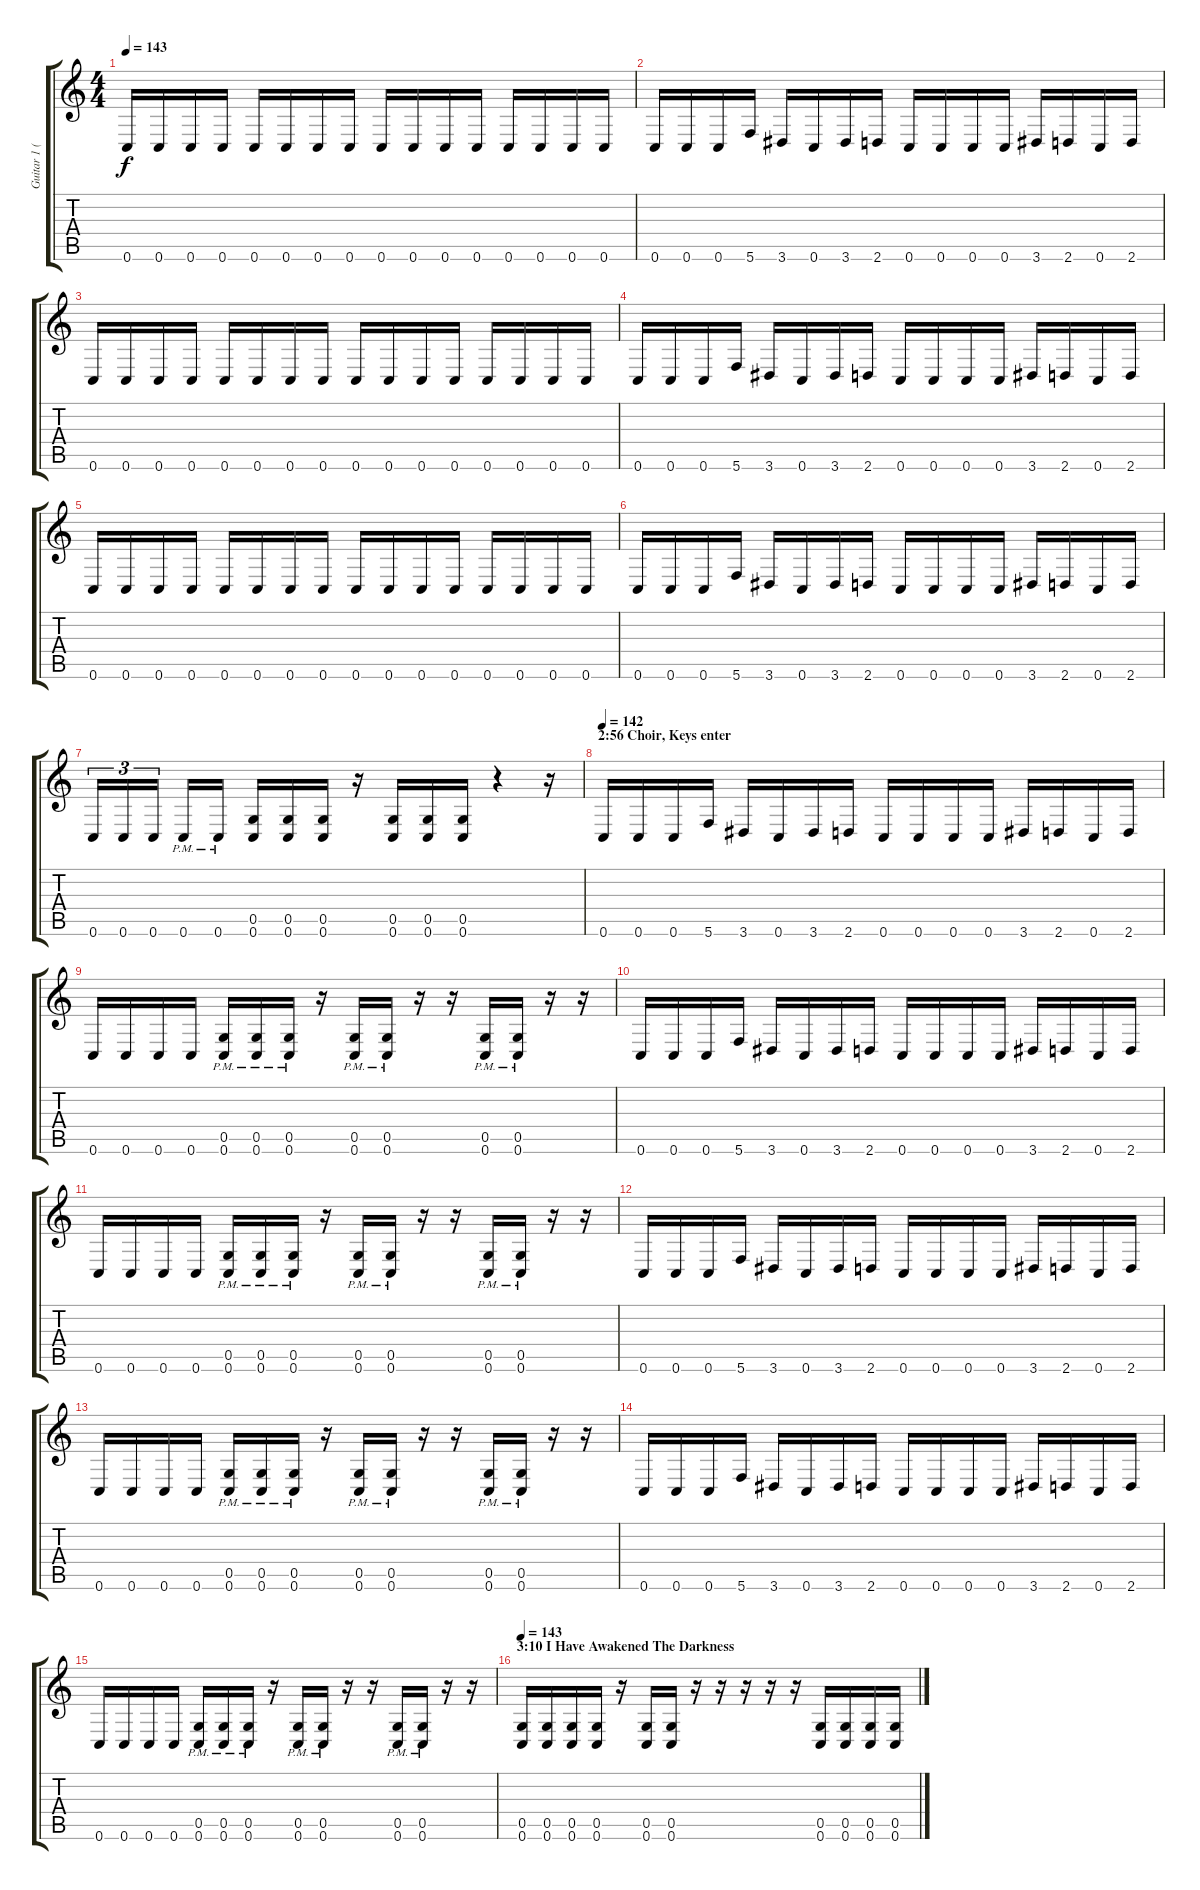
\track ("Guitar 1 (Teemu)" "Guitar 1 (") {instrument distortionguitar}
\staff {score tabs}
\tuning (D4 A3 F3 C3 G2 C2) {hide}
\ts (4 4)
\tempo 143
\clef g2
\ks c
0.6.16{dy f} 0.6.16 0.6.16 0.6.16 0.6.16 0.6.16 0.6.16 0.6.16 0.6.16 0.6.16 0.6.16 0.6.16 0.6.16 0.6.16 0.6.16 0.6.16 |
0.6.16 0.6.16 0.6.16 5.6.16 3.6.16 0.6.16 3.6.16 2.6.16 0.6.16 0.6.16 0.6.16 0.6.16 3.6.16 2.6.16 0.6.16 2.6.16 |
0.6.16 0.6.16 0.6.16 0.6.16 0.6.16 0.6.16 0.6.16 0.6.16 0.6.16 0.6.16 0.6.16 0.6.16 0.6.16 0.6.16 0.6.16 0.6.16 |
0.6.16 0.6.16 0.6.16 5.6.16 3.6.16 0.6.16 3.6.16 2.6.16 0.6.16 0.6.16 0.6.16 0.6.16 3.6.16 2.6.16 0.6.16 2.6.16 |
0.6.16 0.6.16 0.6.16 0.6.16 0.6.16 0.6.16 0.6.16 0.6.16 0.6.16 0.6.16 0.6.16 0.6.16 0.6.16 0.6.16 0.6.16 0.6.16 |
0.6.16 0.6.16 0.6.16 5.6.16 3.6.16 0.6.16 3.6.16 2.6.16 0.6.16 0.6.16 0.6.16 0.6.16 3.6.16 2.6.16 0.6.16 2.6.16 |
0.6.16{tu (3 2)} 0.6.16{tu (3 2)} 0.6.16{tu (3 2)} 0.6{pm}.16 0.6{pm}.16 (0.5 0.6).16 (0.5 0.6).16 (0.5 0.6).16 r.16 (0.5 0.6).16 (0.5 0.6).16 (0.5 0.6).16 r.4 r.16 |
\section ("" "2:56 Choir, Keys enter")
\tempo 142
0.6.16 0.6.16 0.6.16 5.6.16 3.6.16 0.6.16 3.6.16 2.6.16 0.6.16 0.6.16 0.6.16 0.6.16 3.6.16 2.6.16 0.6.16 2.6.16 |
0.6.16 0.6.16 0.6.16 0.6.16 (0.5{pm} 0.6{pm}).16 (0.5{pm} 0.6{pm}).16 (0.5{pm} 0.6{pm}).16 r.16 (0.5{pm} 0.6{pm}).16 (0.5{pm} 0.6{pm}).16 r.16 r.16 (0.5{pm} 0.6{pm}).16 (0.5{pm} 0.6{pm}).16 r.16 r.16 |
0.6.16 0.6.16 0.6.16 5.6.16 3.6.16 0.6.16 3.6.16 2.6.16 0.6.16 0.6.16 0.6.16 0.6.16 3.6.16 2.6.16 0.6.16 2.6.16 |
0.6.16 0.6.16 0.6.16 0.6.16 (0.5{pm} 0.6{pm}).16 (0.5{pm} 0.6{pm}).16 (0.5{pm} 0.6{pm}).16 r.16 (0.5{pm} 0.6{pm}).16 (0.5{pm} 0.6{pm}).16 r.16 r.16 (0.5{pm} 0.6{pm}).16 (0.5{pm} 0.6{pm}).16 r.16 r.16 |
0.6.16 0.6.16 0.6.16 5.6.16 3.6.16 0.6.16 3.6.16 2.6.16 0.6.16 0.6.16 0.6.16 0.6.16 3.6.16 2.6.16 0.6.16 2.6.16 |
0.6.16 0.6.16 0.6.16 0.6.16 (0.5{pm} 0.6{pm}).16 (0.5{pm} 0.6{pm}).16 (0.5{pm} 0.6{pm}).16 r.16 (0.5{pm} 0.6{pm}).16 (0.5{pm} 0.6{pm}).16 r.16 r.16 (0.5{pm} 0.6{pm}).16 (0.5{pm} 0.6{pm}).16 r.16 r.16 |
0.6.16 0.6.16 0.6.16 5.6.16 3.6.16 0.6.16 3.6.16 2.6.16 0.6.16 0.6.16 0.6.16 0.6.16 3.6.16 2.6.16 0.6.16 2.6.16 |
0.6.16 0.6.16 0.6.16 0.6.16 (0.5{pm} 0.6{pm}).16 (0.5{pm} 0.6{pm}).16 (0.5{pm} 0.6{pm}).16 r.16 (0.5{pm} 0.6{pm}).16 (0.5{pm} 0.6{pm}).16 r.16 r.16 (0.5{pm} 0.6{pm}).16 (0.5{pm} 0.6{pm}).16 r.16 r.16 |
\section ("" "3:10 I Have Awakened The Darkness")
\tempo 143
(0.5 0.6).16 (0.5 0.6).16 (0.5 0.6).16 (0.5 0.6).16 r.16 (0.5 0.6).16 (0.5 0.6).16 r.16 r.16 r.16 r.16 r.16 (0.5 0.6).16 (0.5 0.6).16 (0.5 0.6).16 (0.5 0.6).16
